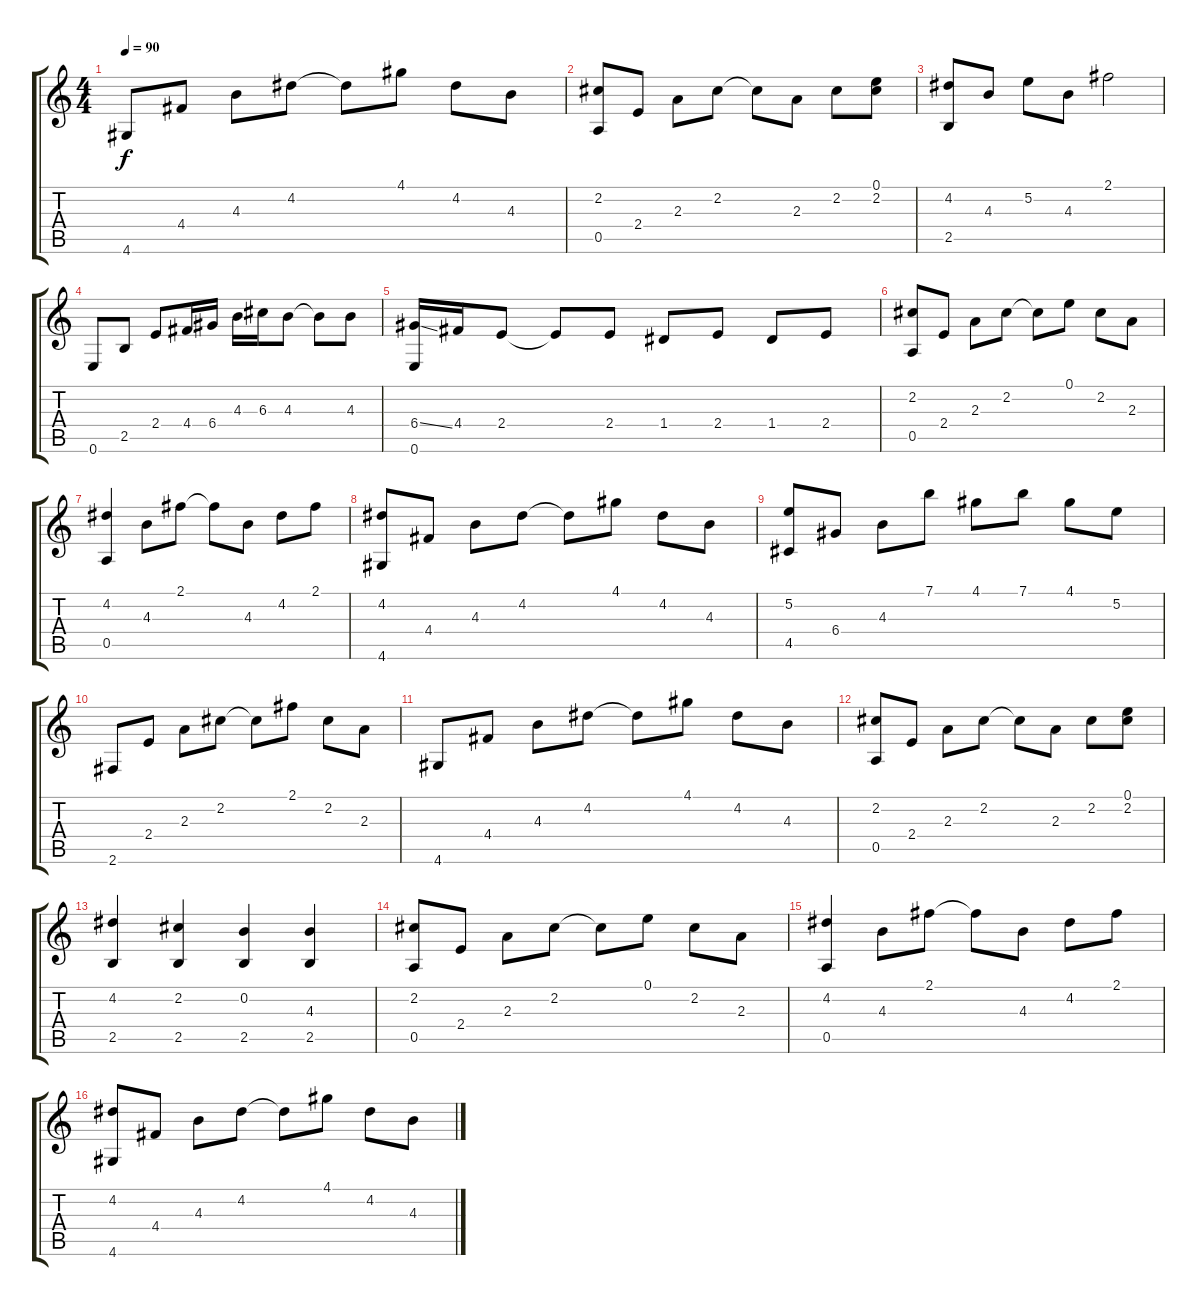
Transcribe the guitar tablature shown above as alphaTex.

\track "" {instrument acousticguitarnylon}
\staff {score tabs}
\tuning (E4 B3 G3 D3 A2 E2) {hide}
\ts (4 4)
\tempo 90
\clef g2
\ks c
4.6.8{dy f} 4.4.8 4.3.8 4.2.8 4.2{t}.8 4.1.8 4.2.8 4.3.8 |
(2.2 0.5).8 2.4.8 2.3.8 2.2.8 2.2{t}.8 2.3.8 2.2.8 (0.1 2.2).8 |
(4.2 2.5).8 4.3.8 5.2.8 4.3.8 2.1.2 |
0.6.8 2.5.8 2.4.8 4.4.16 6.4.16 4.3.16 6.3.16 4.3.8 4.3{t}.8 4.3.8 |
(6.4{ss} 0.6).16 4.4.16 2.4.8 2.4{t}.8 2.4.8 1.4.8 2.4.8 1.4.8 2.4.8 |
(2.2 0.5).8 2.4.8 2.3.8 2.2.8 2.2{t}.8 0.1.8 2.2.8 2.3.8 |
(4.2 0.5).4 4.3.8 2.1.8 2.1{t}.8 4.3.8 4.2.8 2.1.8 |
(4.2 4.6).8 4.4.8 4.3.8 4.2.8 4.2{t}.8 4.1.8 4.2.8 4.3.8 |
(5.2 4.5).8 6.4.8 4.3.8 7.1.8 4.1.8 7.1.8 4.1.8 5.2.8 |
2.6.8 2.4.8 2.3.8 2.2.8 2.2{t}.8 2.1.8 2.2.8 2.3.8 |
4.6.8 4.4.8 4.3.8 4.2.8 4.2{t}.8 4.1.8 4.2.8 4.3.8 |
(2.2 0.5).8 2.4.8 2.3.8 2.2.8 2.2{t}.8 2.3.8 2.2.8 (0.1 2.2).8 |
(4.2 2.5).4 (2.2 2.5).4 (0.2 2.5).4 (4.3 2.5).4 |
(2.2 0.5).8 2.4.8 2.3.8 2.2.8 2.2{t}.8 0.1.8 2.2.8 2.3.8 |
(4.2 0.5).4 4.3.8 2.1.8 2.1{t}.8 4.3.8 4.2.8 2.1.8 |
(4.2 4.6).8 4.4.8 4.3.8 4.2.8 4.2{t}.8 4.1.8 4.2.8 4.3.8
